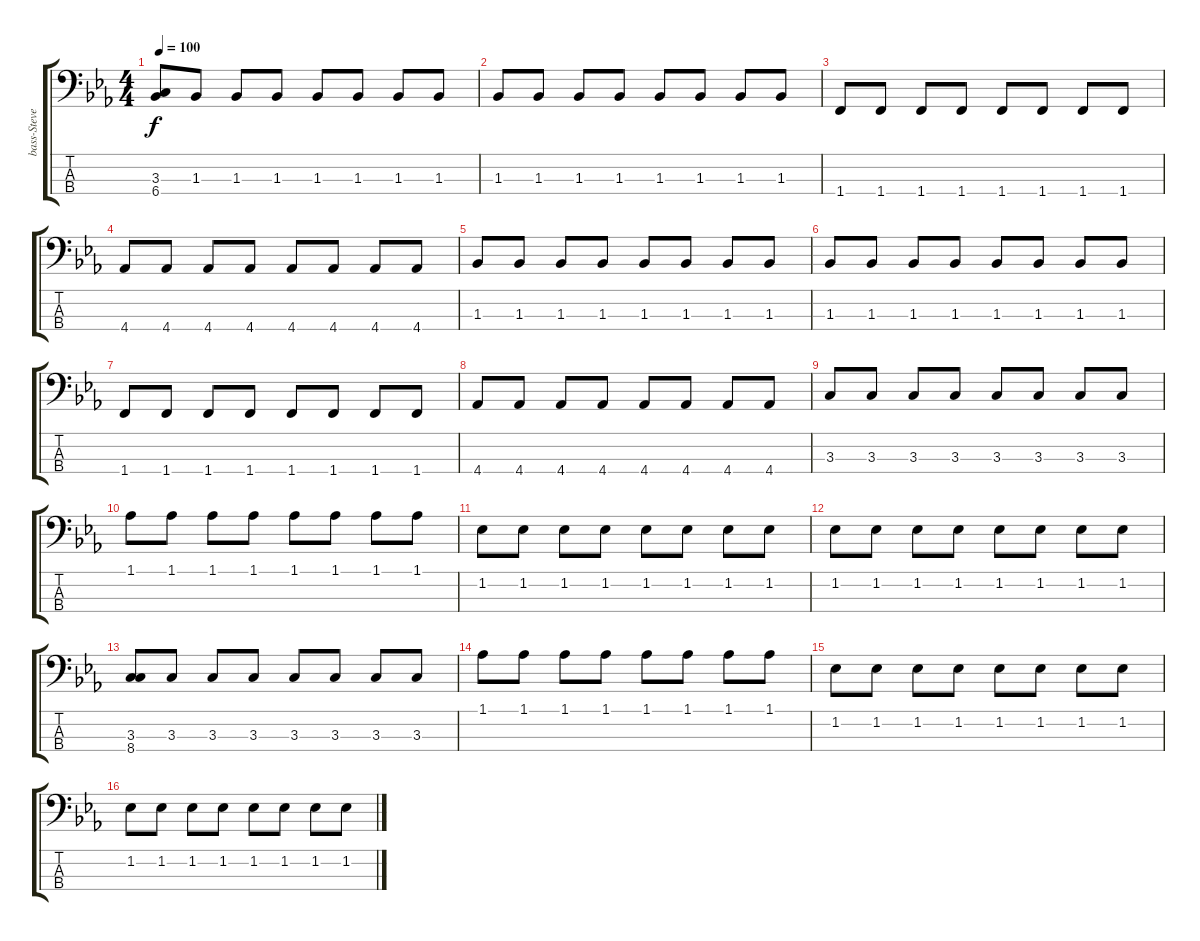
\track ("bass-Steve Vawamas" "bass-Steve") {instrument electricbassfinger}
\staff {score tabs}
\tuning (G2 D2 A1 E1) {hide}
\ts (4 4)
\tempo 100
\clef f4
\ks eb
(3.3 6.4).8{dy f} 1.3.8 1.3.8 1.3.8 1.3.8 1.3.8 1.3.8 1.3.8 |
1.3.8 1.3.8 1.3.8 1.3.8 1.3.8 1.3.8 1.3.8 1.3.8 |
1.4.8 1.4.8 1.4.8 1.4.8 1.4.8 1.4.8 1.4.8 1.4.8 |
4.4.8 4.4.8 4.4.8 4.4.8 4.4.8 4.4.8 4.4.8 4.4.8 |
1.3.8 1.3.8 1.3.8 1.3.8 1.3.8 1.3.8 1.3.8 1.3.8 |
1.3.8 1.3.8 1.3.8 1.3.8 1.3.8 1.3.8 1.3.8 1.3.8 |
1.4.8 1.4.8 1.4.8 1.4.8 1.4.8 1.4.8 1.4.8 1.4.8 |
4.4.8 4.4.8 4.4.8 4.4.8 4.4.8 4.4.8 4.4.8 4.4.8 |
3.3.8 3.3.8 3.3.8 3.3.8 3.3.8 3.3.8 3.3.8 3.3.8 |
1.1.8 1.1.8 1.1.8 1.1.8 1.1.8 1.1.8 1.1.8 1.1.8 |
1.2.8 1.2.8 1.2.8 1.2.8 1.2.8 1.2.8 1.2.8 1.2.8 |
1.2.8 1.2.8 1.2.8 1.2.8 1.2.8 1.2.8 1.2.8 1.2.8 |
(3.3 8.4).8 3.3.8 3.3.8 3.3.8 3.3.8 3.3.8 3.3.8 3.3.8 |
1.1.8 1.1.8 1.1.8 1.1.8 1.1.8 1.1.8 1.1.8 1.1.8 |
1.2.8 1.2.8 1.2.8 1.2.8 1.2.8 1.2.8 1.2.8 1.2.8 |
1.2.8 1.2.8 1.2.8 1.2.8 1.2.8 1.2.8 1.2.8 1.2.8
